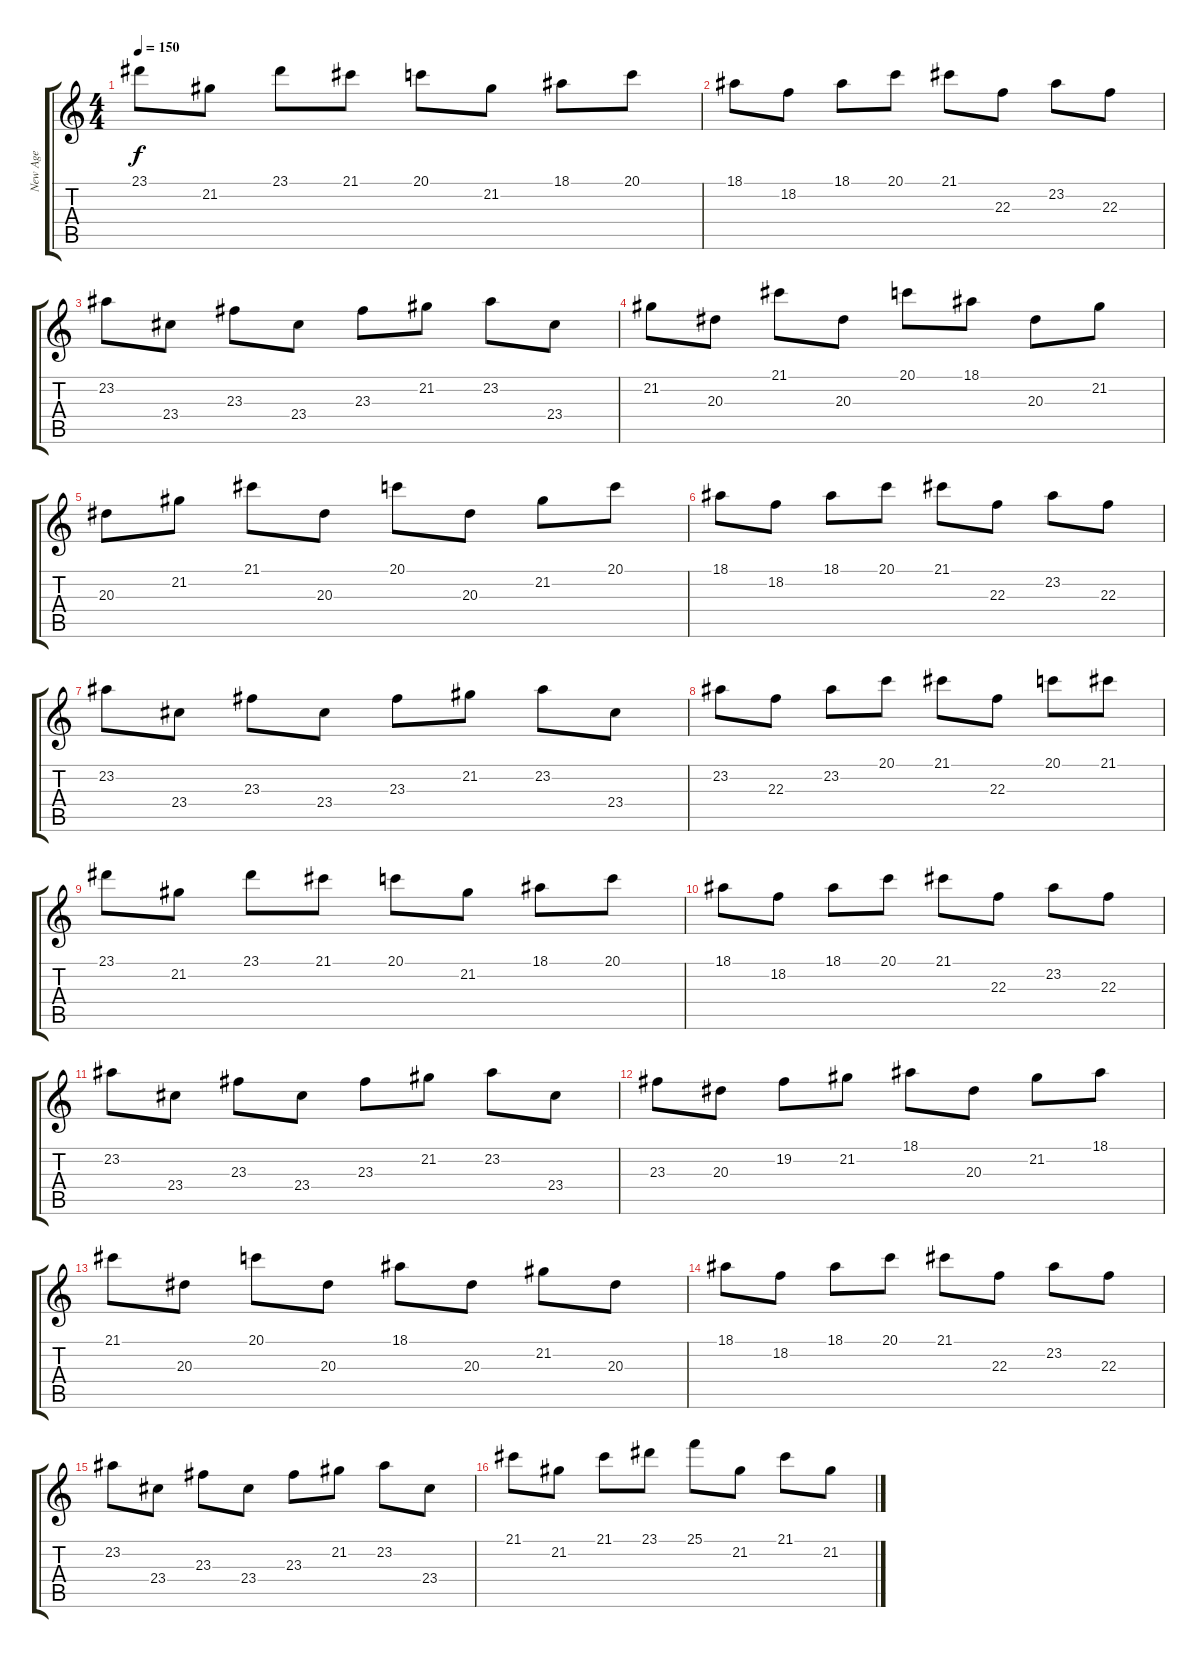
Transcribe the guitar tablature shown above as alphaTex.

\track ("New Age" "New Age") {instrument pad1newage}
\staff {score tabs}
\tuning (E4 B3 G3 D3 A2 E2) {hide}
\ts (4 4)
\tempo 150
\clef g2
\ks c
23.1.8{dy f} 21.2.8 23.1.8 21.1.8 20.1.8 21.2.8 18.1.8 20.1.8 |
18.1.8 18.2.8 18.1.8 20.1.8 21.1.8 22.3.8 23.2.8 22.3.8 |
23.2.8 23.4.8 23.3.8 23.4.8 23.3.8 21.2.8 23.2.8 23.4.8 |
21.2.8 20.3.8 21.1.8 20.3.8 20.1.8 18.1.8 20.3.8 21.2.8 |
20.3.8 21.2.8 21.1.8 20.3.8 20.1.8 20.3.8 21.2.8 20.1.8 |
18.1.8 18.2.8 18.1.8 20.1.8 21.1.8 22.3.8 23.2.8 22.3.8 |
23.2.8 23.4.8 23.3.8 23.4.8 23.3.8 21.2.8 23.2.8 23.4.8 |
23.2.8 22.3.8 23.2.8 20.1.8 21.1.8 22.3.8 20.1.8 21.1.8 |
23.1.8 21.2.8 23.1.8 21.1.8 20.1.8 21.2.8 18.1.8 20.1.8 |
18.1.8 18.2.8 18.1.8 20.1.8 21.1.8 22.3.8 23.2.8 22.3.8 |
23.2.8 23.4.8 23.3.8 23.4.8 23.3.8 21.2.8 23.2.8 23.4.8 |
23.3.8 20.3.8 19.2.8 21.2.8 18.1.8 20.3.8 21.2.8 18.1.8 |
21.1.8 20.3.8 20.1.8 20.3.8 18.1.8 20.3.8 21.2.8 20.3.8 |
18.1.8 18.2.8 18.1.8 20.1.8 21.1.8 22.3.8 23.2.8 22.3.8 |
23.2.8 23.4.8 23.3.8 23.4.8 23.3.8 21.2.8 23.2.8 23.4.8 |
21.1.8 21.2.8 21.1.8 23.1.8 25.1.8 21.2.8 21.1.8 21.2.8
